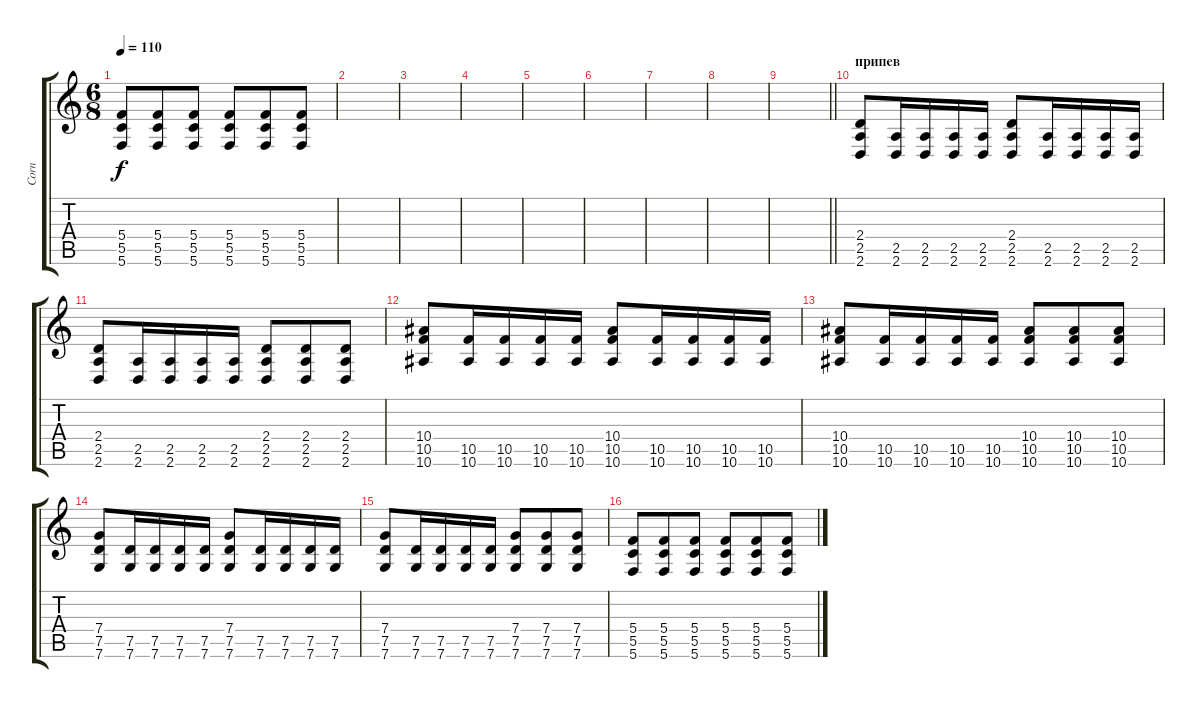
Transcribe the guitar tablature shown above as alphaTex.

\track ("Corn" "Corn") {instrument distortionguitar}
\staff {score tabs}
\tuning (D4 A3 F3 C3 G2 C2) {hide}
\ts (6 8)
\tempo 110
\clef g2
\ks c
(5.4 5.5 5.6).8{dy f} (5.4 5.5 5.6).8 (5.4 5.5 5.6).8 (5.4 5.5 5.6).8 (5.4 5.5 5.6).8 (5.4 5.5 5.6).8 |
|
|
|
|
|
|
|
\barLineRight lightlight
|
\section ("" "припев")
(2.4 2.5 2.6).8 (2.5 2.6).16 (2.5 2.6).16 (2.5 2.6).16 (2.5 2.6).16 (2.4 2.5 2.6).8 (2.5 2.6).16 (2.5 2.6).16 (2.5 2.6).16 (2.5 2.6).16 |
(2.4 2.5 2.6).8 (2.5 2.6).16 (2.5 2.6).16 (2.5 2.6).16 (2.5 2.6).16 (2.4 2.5 2.6).8 (2.4 2.5 2.6).8 (2.4 2.5 2.6).8 |
(10.4 10.5 10.6).8 (10.5 10.6).16 (10.5 10.6).16 (10.5 10.6).16 (10.5 10.6).16 (10.4 10.5 10.6).8 (10.5 10.6).16 (10.5 10.6).16 (10.5 10.6).16 (10.5 10.6).16 |
(10.4 10.5 10.6).8 (10.5 10.6).16 (10.5 10.6).16 (10.5 10.6).16 (10.5 10.6).16 (10.4 10.5 10.6).8 (10.4 10.5 10.6).8 (10.4 10.5 10.6).8 |
(7.4 7.5 7.6).8 (7.5 7.6).16 (7.5 7.6).16 (7.5 7.6).16 (7.5 7.6).16 (7.4 7.5 7.6).8 (7.5 7.6).16 (7.5 7.6).16 (7.5 7.6).16 (7.5 7.6).16 |
(7.4 7.5 7.6).8 (7.5 7.6).16 (7.5 7.6).16 (7.5 7.6).16 (7.5 7.6).16 (7.4 7.5 7.6).8 (7.4 7.5 7.6).8 (7.4 7.5 7.6).8 |
(5.4 5.5 5.6).8 (5.4 5.5 5.6).8 (5.4 5.5 5.6).8 (5.4 5.5 5.6).8 (5.4 5.5 5.6).8 (5.4 5.5 5.6).8
